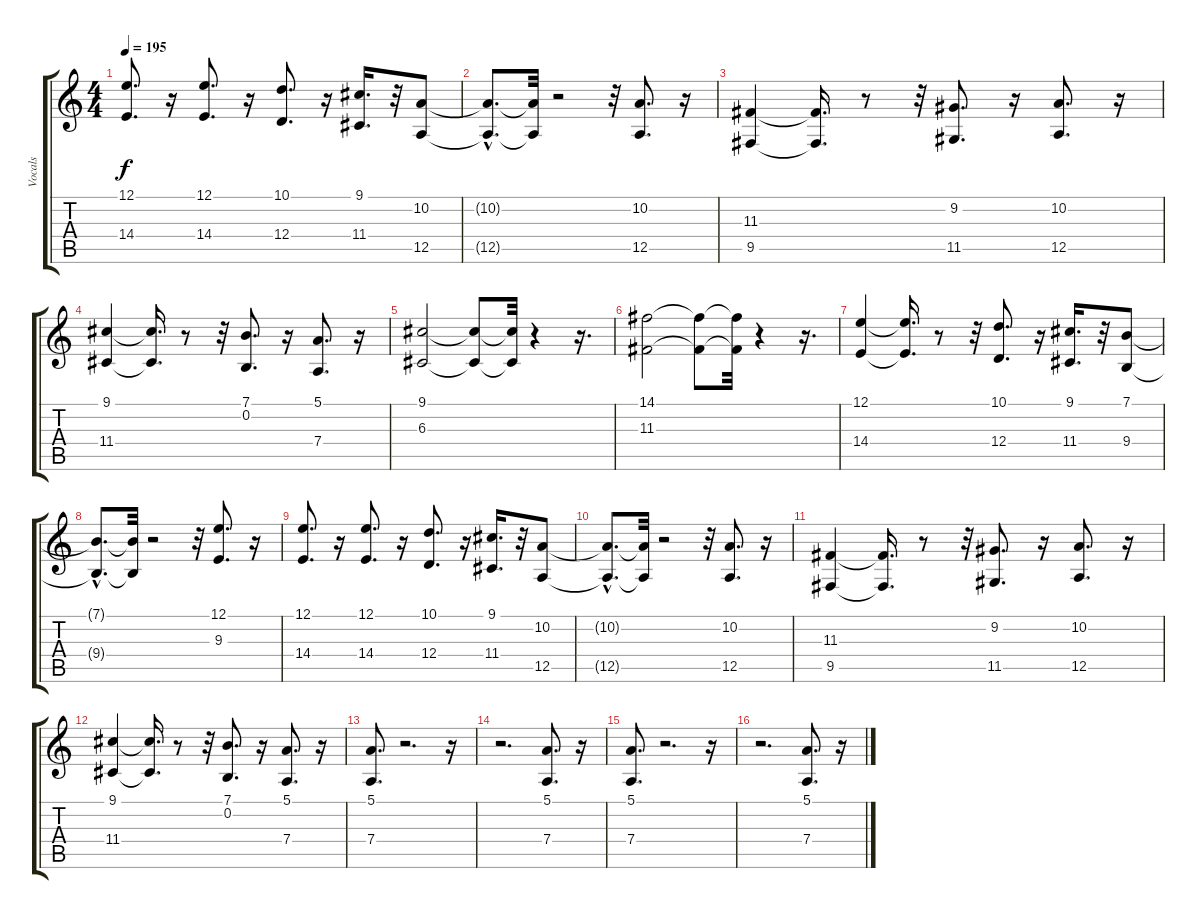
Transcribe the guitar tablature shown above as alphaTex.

\track ("Vocals" "Vocals") {instrument bassoon}
\staff {score tabs}
\tuning (E4 B3 G3 D3 A2 E2) {hide}
\ts (4 4)
\tempo 195
\clef g2
\ks c
(12.1 14.4).8{d dy f} r.16 (12.1 14.4).8{d} r.16 (10.1 12.4).8{d} r.16 (9.1 11.4).16{d} r.32 (10.2 12.5).8 |
(10.2{hac t} 12.5{hac t}).8{d} (10.2{t} 12.5{t}).32 r.2 r.32 (10.2 12.5).8{d} r.16 |
(11.3 9.5).4 (11.3{t} 9.5{t}).16{d} r.8 r.32 (9.2 11.5).8{d} r.16 (10.2 12.5).8{d} r.16 |
(9.1 11.4).4 (9.1{t} 11.4{t}).16{d} r.8 r.32 (7.1 0.2).8{d} r.16 (5.1 7.4).8{d} r.16 |
(9.1 6.3).2 (9.1{t} 6.3{t}).8 (9.1{t} 6.3{t}).32 r.4 r.16{d} |
(14.1 11.3).2 (14.1{t} 11.3{t}).8 (14.1{t} 11.3{t}).32 r.4 r.16{d} |
(12.1 14.4).4 (12.1{t} 14.4{t}).16{d} r.8 r.32 (10.1 12.4).8{d} r.16 (9.1 11.4).16{d} r.32 (7.1 9.4).8 |
(7.1{hac t} 9.4{hac t}).8{d} (7.1{t} 9.4{t}).32 r.2 r.32 (12.1 9.3).8{d} r.16 |
(12.1 14.4).8{d} r.16 (12.1 14.4).8{d} r.16 (10.1 12.4).8{d} r.16 (9.1 11.4).16{d} r.32 (10.2 12.5).8 |
(10.2{hac t} 12.5{hac t}).8{d} (10.2{t} 12.5{t}).32 r.2 r.32 (10.2 12.5).8{d} r.16 |
(11.3 9.5).4 (11.3{t} 9.5{t}).16{d} r.8 r.32 (9.2 11.5).8{d} r.16 (10.2 12.5).8{d} r.16 |
(9.1 11.4).4 (9.1{t} 11.4{t}).16{d} r.8 r.32 (7.1 0.2).8{d} r.16 (5.1 7.4).8{d} r.16 |
(5.1 7.4).8{d} r.2{d} r.16 |
r.2{d} (5.1 7.4).8{d} r.16 |
(5.1 7.4).8{d} r.2{d} r.16 |
r.2{d} (5.1 7.4).8{d} r.16
